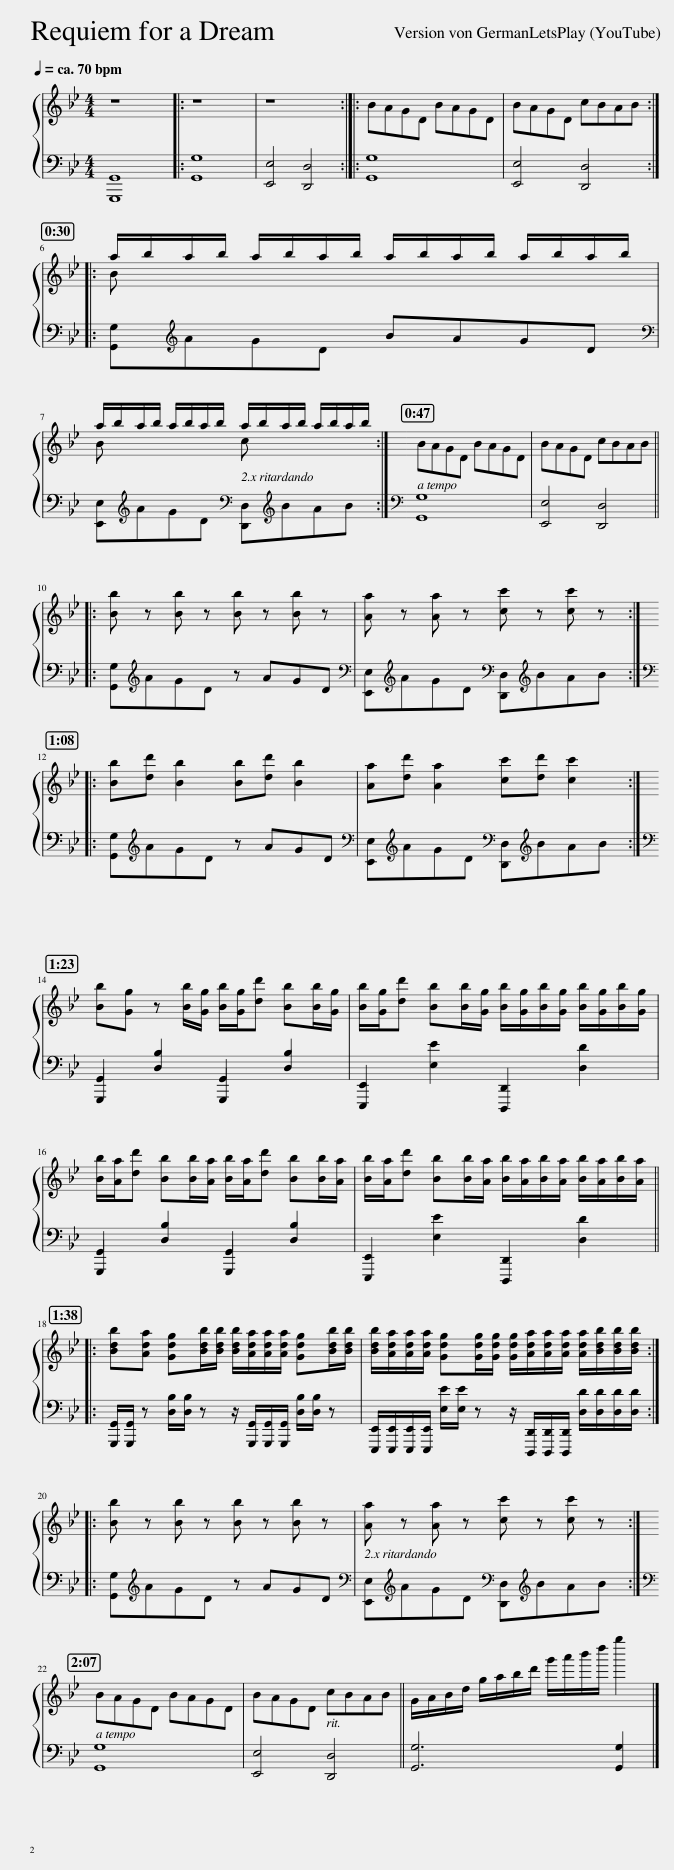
X:1
%%score { ( 1 4 ) | ( 2 3 ) }
L:1/8
Q:1/4=120
M:4/4
I:linebreak $
K:Bb
V:1 treble
V:4 treble
V:2 bass
V:3 bass
V:1
 z8 |: z8 | z8 :: BAGD BAGD | BAGD cBAB ::$ %5
 B x/ x/ x/ x/ x/ x/ x/ x/ x/ x/ x/ x/ x/ x/ |$ B x/ x/ x/ x/ x/ x/ c x/ x/ x/ x/ x/ x/ :| BAGD BAGD | BAGD cBAB |:$ [Bb] z [Bb] z [Bb] z [Bb] z | %10
 [Aa] z [Aa] z [cc'] z [cc'] z ::$ [Bb][dd'] [Bb]2 [Bb][dd'] [Bb]2 | [Aa][dd'] [Aa]2 [cc'][dd'] [cc']2 :|$ [Bb][Gg] z [Bb]/[Gg]/ [Bb]/[Gg]/[dd'] [Bb][Bb]/[Gg]/ | [Bb]/[Gg]/[dd'] [Bb][Bb]/[Gg]/ [Bb]/[Gg]/[Bb]/[Gg]/ [Bb]/[Gg]/[Bb]/[Gg]/ |$ %15
 [Bb]/[Aa]/[dd'] [Bb][Bb]/[Aa]/ [Bb]/[Aa]/[dd'] [Bb][Bb]/[Aa]/ | [Bb]/[Aa]/[dd'] [Bb][Bb]/[Aa]/ [Bb]/[Aa]/[Bb]/[Aa]/ [Bb]/[Aa]/[Bb]/[Aa]/ |:$ [Bdb][Ada] [Gdg][Bdb]/[Bdb]/ [Bdb]/[Ada]/[Ada]/[Ada]/ [Gdg][Bdb]/[Bdb]/ | [Bdb]/[Ada]/[Ada]/[Ada]/ [Gdg][Gdg]/[Gdg]/ [Gdg]/[Ada]/[Ada]/[Ada]/ [Ada]/[Bdb]/[Bdb]/[Bdb]/ ::$ [Bb] z [Bb] z [Bb] z [Bb] z | %20
 [Aa] z [Aa] z [cc'] z [cc'] z :|$ BAGD BAGD | BAGD cBAB || G/A/B/d/ g/a/b/d'/ g'/a'/b'/d''/ g''2 |] %24
V:2
 G,,8 |: G,8 | [E,,E,]4 [D,,D,]4 :: G,8 | [E,,E,]4 [D,,D,]4 ::$ %5
 [G,,G,][K:treble]AGD BAGD |$[K:bass] [E,,E,][K:treble]AGD[K:bass] [D,,D,][K:treble]BAB :|[K:bass] G,8 | [E,,E,]4 [D,,D,]4 |:$ [G,,G,][K:treble]AGD z AGD | %10
[K:bass] [E,,E,][K:treble]AGD[K:bass] [D,,D,][K:treble]BAB ::$[K:bass] [G,,G,][K:treble]AGD z AGD |[K:bass] [E,,E,][K:treble]AGD[K:bass] [D,,D,][K:treble]BAB :|$[K:bass] G,,2 B,2 G,,2 B,2 | [E,,,E,,]2 [E,E]2 [D,,,D,,]2 [D,D]2 |$ %15
 G,,2 B,2 G,,2 B,2 | [E,,,E,,]2 [E,E]2 [D,,,D,,]2 [D,D]2 |:$ [G,,,G,,]/[G,,,G,,]/ z [D,B,]/[D,B,]/ z z/ [G,,,G,,]/[G,,,G,,]/[G,,,G,,]/ [D,B,]/[D,B,]/ z | [E,,,E,,]/[E,,,E,,]/[E,,,E,,]/[E,,,E,,]/ [E,E]/[E,E]/ z z/ [D,,,D,,]/[D,,,D,,]/[D,,,D,,]/ [D,D]/[D,D]/[D,D]/[D,D]/ ::$ [G,,G,][K:treble]AGD z AGD | %20
[K:bass] [E,,E,][K:treble]AGD[K:bass] [D,,D,][K:treble]BAB :|$[K:bass] G,8 | [E,,E,]4 [D,,D,]4 || [G,,G,]6 [G,,G,]2 |] %24
V:3
 G,,,8 |: G,,8 | x8 :: G,,8 | x8 ::$ %5
 x[K:treble] x7 |$[K:bass] x[K:treble] x3[K:bass] x[K:treble] x3 :|[K:bass] G,,8 | x8 |:$ x[K:treble] x7 | %10
[K:bass] x[K:treble] x3[K:bass] x[K:treble] x3 ::$[K:bass] x[K:treble] x7 |[K:bass] x[K:treble] x3[K:bass] x[K:treble] x3 :|$[K:bass] G,,,2 D,2 G,,,2 D,2 | x8 |$ %15
 G,,,2 D,2 G,,,2 D,2 | x8 |:$ x8 | x8 ::$ x[K:treble] x7 | %20
[K:bass] x[K:treble] x3[K:bass] x[K:treble] x3 :|$[K:bass] G,,8 | x8 || x8 |] %24
V:4
 x8 |: x8 | x8 :: x8 | x8 ::$ %5
 a/b/a/b/ a/b/a/b/ a/b/a/b/ a/b/a/b/ |$ a/b/a/b/ a/b/a/b/ a/b/a/b/ a/b/a/b/ :| x8 | x8 |:$ x8 | %10
 x8 ::$ x8 | x8 :|$ x8 | x8 |$ %15
 x8 | x8 |:$ x8 | x8 ::$ x8 | %20
 x8 :|$ x8 | x8 || x8 |] %24
